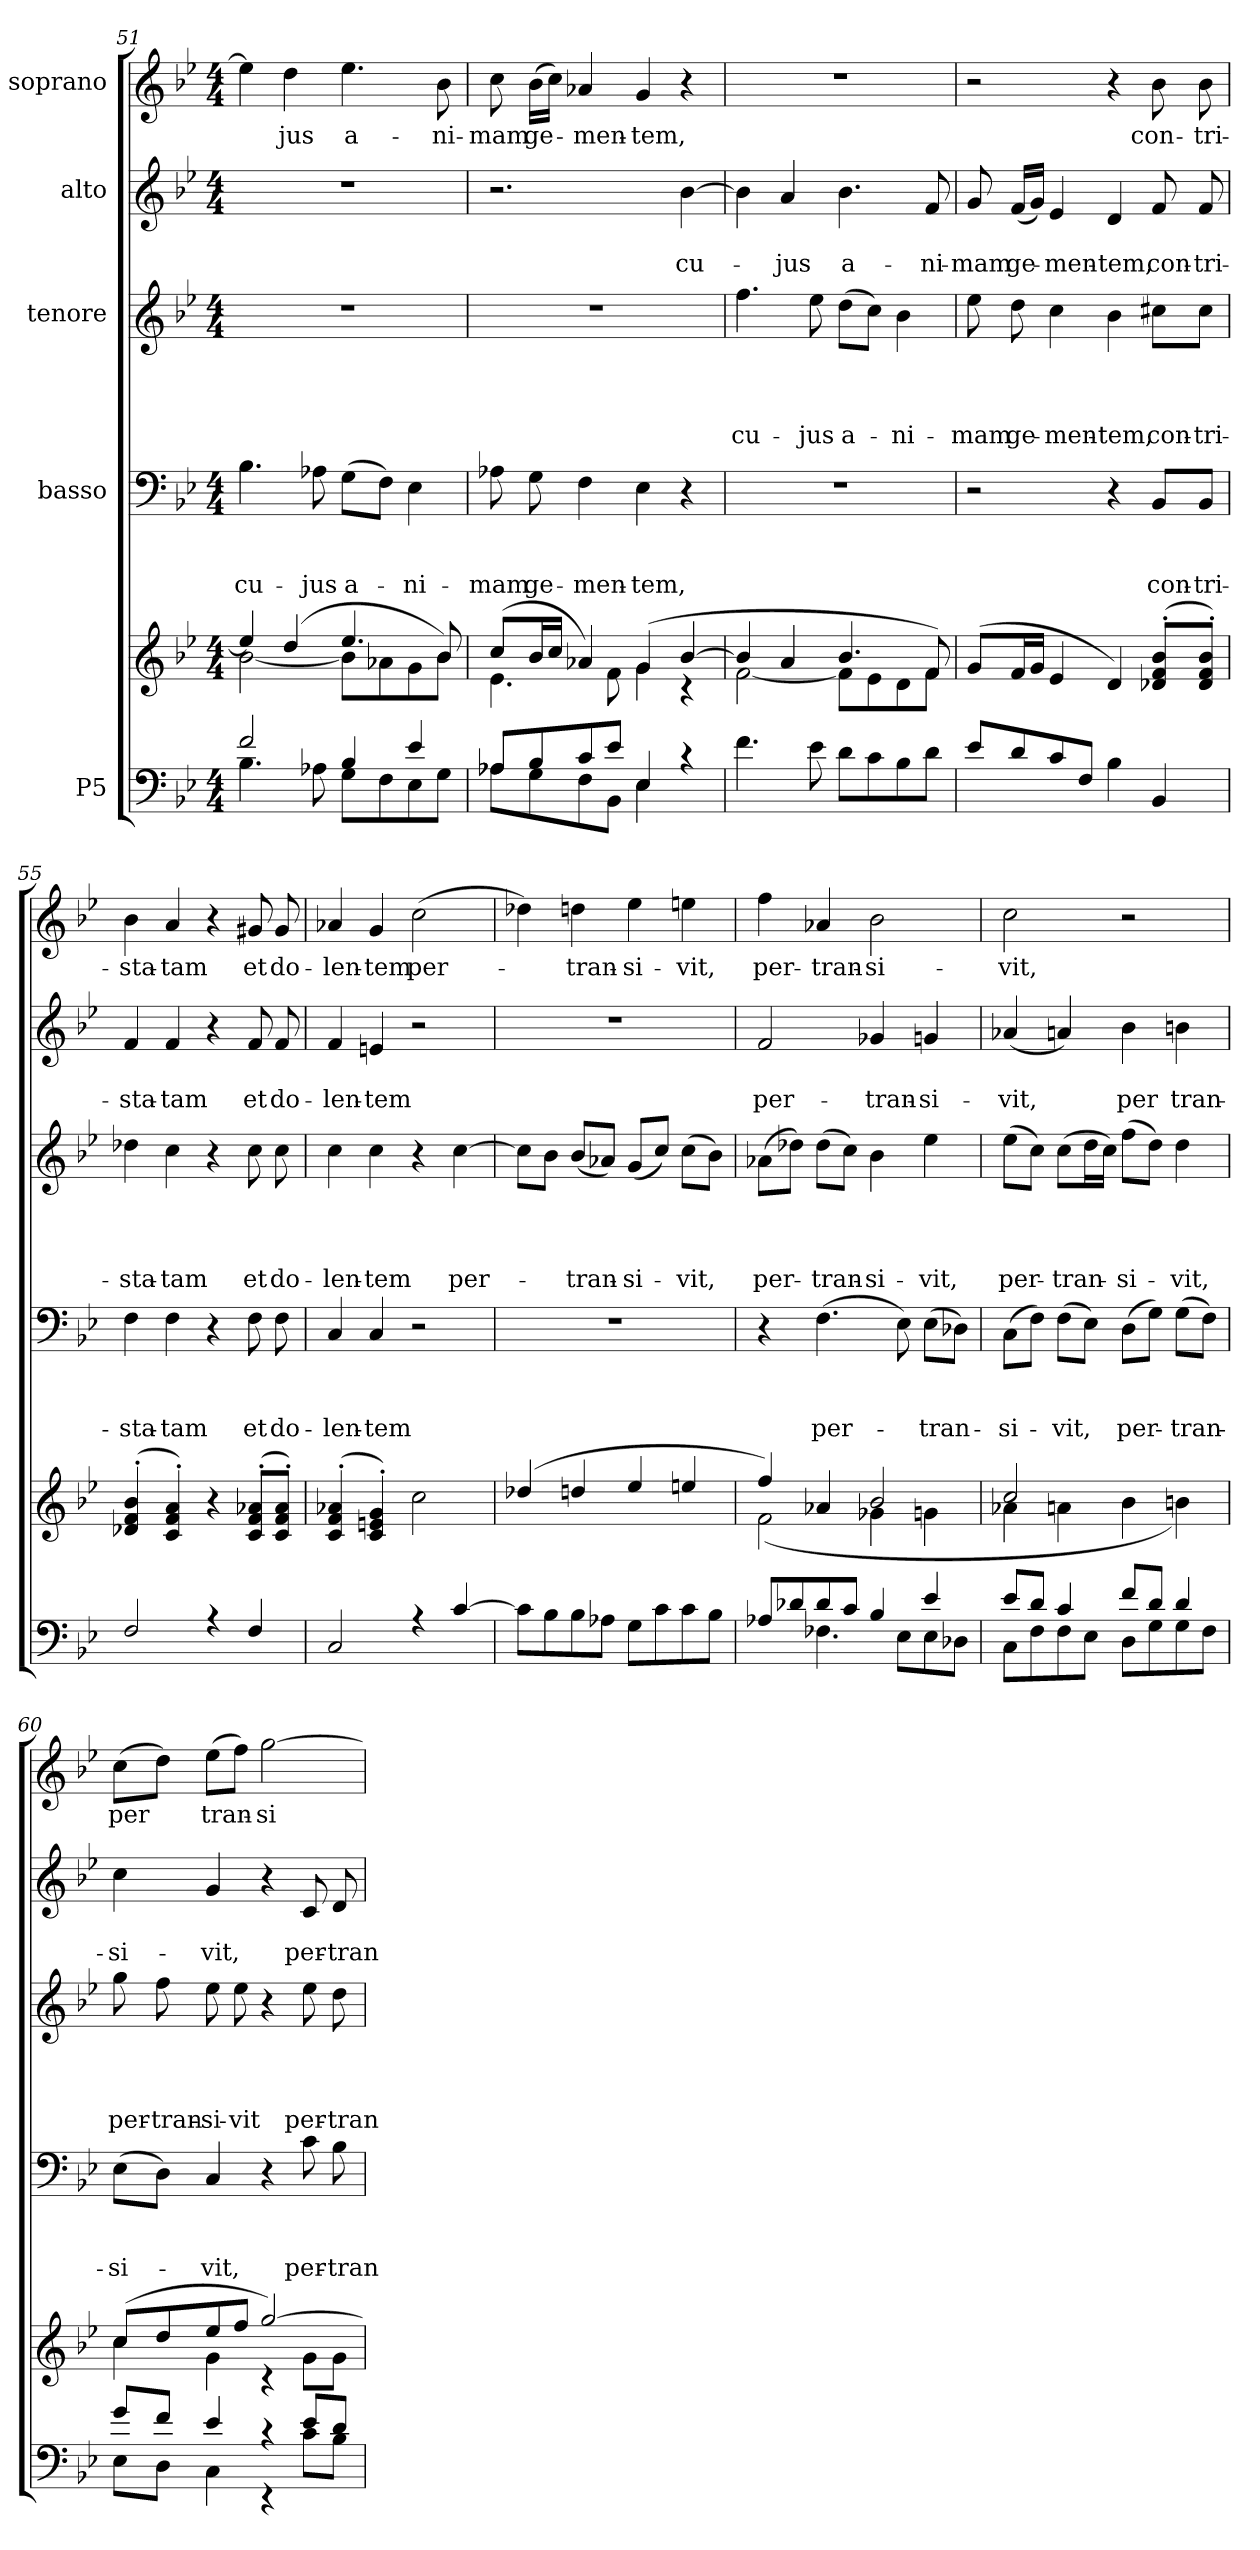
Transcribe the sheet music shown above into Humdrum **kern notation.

**kern	**kern	**kern	**text	**text	**text	**kern	**text	**text	**text	**text	**kern	**text	**text	**kern	**text
*part5	*part5	*part4	*part4	*part4	*part4	*part3	*part3	*part3	*part3	*part3	*part2	*part2	*part2	*part1	*part1
*staff6	*staff5	*staff4	*staff4	*staff4	*staff4	*staff3	*staff3	*staff3	*staff3	*staff3	*staff2	*staff2	*staff2	*staff1	*staff1
*I"P5	*	*I"basso	*	*	*	*I"tenore	*	*	*	*	*I"alto	*	*	*I"soprano	*
*clefF4	*clefG2	*clefF4	*	*	*	*clefG2	*	*	*	*	*clefG2	*	*	*clefG2	*
*	*	*	*	*	*	*ITrd7c12	*	*	*	*	*	*	*	*	*
*k[b-e-]	*k[b-e-]	*k[b-e-]	*	*	*	*k[b-e-]	*	*	*	*	*k[b-e-]	*	*	*k[b-e-]	*
*B-:	*B-:	*B-:	*	*	*	*B-:	*	*	*	*	*B-:	*	*	*B-:	*
*M4/4	*M4/4	*M4/4	*	*	*	*M4/4	*	*	*	*	*M4/4	*	*	*M4/4	*
=51	=51	=51	=51	=51	=51	=51	=51	=51	=51	=51	=51	=51	=51	=51	=51
*^	*^	*	*	*	*	*	*	*	*	*	*	*	*	*	*
*	*	*	*^	*	*	*	*	*	*	*	*	*	*	*	*	*	*
!	!	!	!	!	!	!	!	!LO:LY:b	!	!	!	!	!	!	!	!	!	!
2f/	4.B-\	4ee-/]	[<2b-\	1ryy	4.B-\	.	.	cu-	1r	.	.	.	.	1r	.	.	4ee-\]	.
!	!	!	!	!	!	!	!	!	!	!	!	!	!	!	!	!	!	!LO:LY:b
.	.	(>4dd/	.	.	.	.	.	.	.	.	.	.	.	.	.	.	4dd\	-jus
!	!	!	!	!	!	!	!	!LO:LY:b	!	!	!	!	!	!	!	!	!	!
.	8A-X\	.	.	.	8A-X\	.	.	-jus	.	.	.	.	.	.	.	.	.	.
!	!	!	!	!	!	!	!	!LO:LY:b	!	!	!	!	!	!	!	!	!	!LO:LY:b
4B-/	8G\L	4.ee-/	8b-\L]	.	(>8G\L	.	.	a-	.	.	.	.	.	.	.	.	4.ee-\	a-
.	8F\	.	8a-X\	.	8F\J)	.	.	.	.	.	.	.	.	.	.	.	.	.
!	!	!	!	!	!	!	!	!LO:LY:b	!	!	!	!	!	!	!	!	!	!
4e-/	8E-\	.	8g\	.	4E-\	.	.	-ni-	.	.	.	.	.	.	.	.	.	.
!	!	!	!	!	!	!	!	!	!	!	!	!	!	!	!	!	!	!LO:LY:b
.	8G\J	8b-/)	8b-\J	.	.	.	.	.	.	.	.	.	.	.	.	.	8b-\	-ni-
=52	=52	=52	=52	=52	=52	=52	=52	=52	=52	=52	=52	=52	=52	=52	=52	=52	=52	=52
!	!	!	!	!	!	!	!	!LO:LY:b	!	!	!	!	!	!	!	!	!	!LO:LY:b
8A-X/L	8A-X\L	(>8cc/L	4.e-\	1ryy	8A-X\	.	.	-mam	1r	.	.	.	.	2.r	.	.	8cc\	-mam
!	!	!	!	!	!	!	!	!LO:LY:b	!	!	!	!	!	!	!	!	!	!LO:LY:b
8B-/	8G\	16b-/L	.	.	8G\	.	.	ge-	.	.	.	.	.	.	.	.	(>16b-\LL	ge-
.	.	16cc/JJ	.	.	.	.	.	.	.	.	.	.	.	.	.	.	16cc\JJ)	.
!	!	!	!	!	!	!	!	!LO:LY:b	!	!	!	!	!	!	!	!	!	!LO:LY:b
8c/	8F\	4a-X/)	.	.	4F\	.	.	-men-	.	.	.	.	.	.	.	.	4a-X/	-men-
8e-/J	8BB-\J	.	8f\	.	.	.	.	.	.	.	.	.	.	.	.	.	.	.
!	!	!	!	!	!	!	!	!LO:LY:b	!	!	!	!	!	!	!	!	!	!LO:LY:b
4E-/	4E-\	(>4g/	4g\	.	4E-\	.	.	-tem,	.	.	.	.	.	.	.	.	4g/	-tem,
!	!	!	!	!	!	!	!	!	!	!	!	!	!	!	!	!LO:LY:b	!	!
4rc	4ryy	[>4b-/	4rc	.	4r	.	.	.	.	.	.	.	.	[>4b-\	.	cu-	4r	.
!!LO:LB:g=z
=53	=53	=53	=53	=53	=53	=53	=53	=53	=53	=53	=53	=53	=53	=53	=53	=53	=53	=53
!	!	!	!	!	!	!	!	!	!	!	!	!	!LO:LY:b	!	!	!	!	!
1ryy	4.f\	4b-/]	[<2f\	1ryy	1r	.	.	.	4.f\	.	.	.	cu-	4b-\]	.	.	1r	.
!	!	!	!	!	!	!	!	!	!	!	!	!	!	!	!	!LO:LY:b	!	!
.	.	4a/	.	.	.	.	.	.	.	.	.	.	.	4a/	.	-jus	.	.
!	!	!	!	!	!	!	!	!	!	!	!	!	!LO:LY:b	!	!	!	!	!
.	8e-\	.	.	.	.	.	.	.	8e-\	.	.	.	-jus	.	.	.	.	.
!	!	!	!	!	!	!	!	!	!	!	!	!	!LO:LY:b	!	!	!LO:LY:b	!	!
.	8d\L	4.b-/	8f\L]	.	.	.	.	.	(>8d\L	.	.	.	a-	4.b-\	.	a-	.	.
.	8c\	.	8e-\	.	.	.	.	.	8c\J)	.	.	.	.	.	.	.	.	.
!	!	!	!	!	!	!	!	!	!	!	!	!	!LO:LY:b	!	!	!	!	!
.	8B-\	.	8d\	.	.	.	.	.	4B-\	.	.	.	-ni-	.	.	.	.	.
!	!	!	!	!	!	!	!	!	!	!	!	!	!	!	!	!LO:LY:b	!	!
.	8d\J	8f/)	8f\J	.	.	.	.	.	.	.	.	.	.	8f/	.	-ni-	.	.
=54	=54	=54	=54	=54	=54	=54	=54	=54	=54	=54	=54	=54	=54	=54	=54	=54	=54	=54
!	!	!	!	!	!	!	!	!	!	!	!	!	!LO:LY:b	!	!	!LO:LY:b	!	!
8e-/L	1ryy	(>8g/L	1ryy	1ryy	2r	.	.	.	8e-\	.	.	.	-mam	8g/	.	-mam	2r	.
!	!	!	!	!	!	!	!	!	!	!	!	!	!LO:LY:b	!	!	!LO:LY:b	!	!
8d/	.	16f/L	.	.	.	.	.	.	8d\	.	.	.	ge-	(<16f/LL	.	ge-	.	.
.	.	16g/JJ	.	.	.	.	.	.	.	.	.	.	.	16g/JJ)	.	.	.	.
!	!	!	!	!	!	!	!	!	!	!	!	!	!LO:LY:b	!	!	!LO:LY:b	!	!
8c/	.	4e-/	.	.	.	.	.	.	4c\	.	.	.	-men-	4e-/	.	-men-	.	.
8F/J	.	.	.	.	.	.	.	.	.	.	.	.	.	.	.	.	.	.
!	!	!	!	!	!	!	!	!	!	!	!	!	!LO:LY:b	!	!	!LO:LY:b	!	!
4B-\	.	4d/)	.	.	4r	.	.	.	4B-\	.	.	.	-tem,	4d/	.	-tem,	4r	.
!	!	!	!	!	!	!	!	!LO:LY:b	!	!	!	!	!LO:LY:b	!	!	!LO:LY:b	!	!LO:LY:b
4BB-/	.	(>8d-X/'> 8f/'> 8b-/'>L	.	.	8BB-/L	.	.	con-	8c#X\L	.	.	.	con-	8f/	.	con-	8b-\	con-
!	!	!	!	!	!	!	!	!LO:LY:b	!	!	!	!	!LO:LY:b	!	!	!LO:LY:b	!	!LO:LY:b
.	.	8d-/'> 8f/'> 8b-/'>J)	.	.	8BB-/J	.	.	-tri-	8c#\J	.	.	.	-tri-	8f/	.	-tri-	8b-\	-tri-
=55	=55	=55	=55	=55	=55	=55	=55	=55	=55	=55	=55	=55	=55	=55	=55	=55	=55	=55
!	!	!	!	!	!	!	!	!LO:LY:b	!	!	!	!	!LO:LY:b	!	!	!LO:LY:b	!	!LO:LY:b
2F/	1ryy	(<4d-X/'> 4f/'> 4b-/'>	1ryy	1ryy	4F\	.	.	-sta-	4d-X\	.	.	.	-sta-	4f/	.	-sta-	4b-\	-sta-
!	!	!	!	!	!	!	!	!LO:LY:b	!	!	!	!	!LO:LY:b	!	!	!LO:LY:b	!	!LO:LY:b
.	.	4c/'> 4f/'> 4a/'>)	.	.	4F\	.	.	-tam	4c\	.	.	.	-tam	4f/	.	-tam	4a/	-tam
4r	.	4r	.	.	4r	.	.	.	4r	.	.	.	.	4r	.	.	4r	.
!	!	!	!	!	!	!	!	!LO:LY:b	!	!	!	!	!LO:LY:b	!	!	!LO:LY:b	!	!LO:LY:b
4F/	.	(<8c/'> 8f/'> 8a-X/'>L	.	.	8F\	.	.	et	8c\	.	.	.	et	8f/	.	et	8g#X/	et
!	!	!	!	!	!	!	!	!LO:LY:b	!	!	!	!	!LO:LY:b	!	!	!LO:LY:b	!	!LO:LY:b
.	.	8c/'> 8f/'> 8a-/'>J)	.	.	8F\	.	.	do-	8c\	.	.	.	do-	8f/	.	do-	8g#/	do-
=56	=56	=56	=56	=56	=56	=56	=56	=56	=56	=56	=56	=56	=56	=56	=56	=56	=56	=56
!	!	!	!	!	!	!	!	!LO:LY:b	!	!	!	!	!LO:LY:b	!	!	!LO:LY:b	!	!LO:LY:b
2C/	1ryy	(<4c/'> 4f/'> 4a-X/'>	1ryy	1ryy	4C/	.	.	-len-	4c\	.	.	.	-len-	4f/	.	-len-	4a-X/	-len-
!	!	!	!	!	!	!	!	!LO:LY:b	!	!	!	!	!LO:LY:b	!	!	!LO:LY:b	!	!LO:LY:b
.	.	4c/'> 4en/'> 4g/'>)	.	.	4C/	.	.	-tem	4c\	.	.	.	-tem	4en/	.	-tem	4g/	-tem
!	!	!	!	!	!	!	!	!	!	!	!	!	!	!	!	!	!	!LO:LY:b
4r	.	2cc\	.	.	2r	.	.	.	4r	.	.	.	.	2r	.	.	(>2cc\	per-
!	!	!	!	!	!	!	!	!	!	!	!	!	!LO:LY:b	!	!	!	!	!
[>4c/	.	.	.	.	.	.	.	.	[>4c\	.	.	.	per-	.	.	.	.	.
=57	=57	=57	=57	=57	=57	=57	=57	=57	=57	=57	=57	=57	=57	=57	=57	=57	=57	=57
8c\L]	1ryy	(>4dd-X/	1ryy	1ryy	1r	.	.	.	8c\L]	.	.	.	.	1r	.	.	4dd-X\)	.
8B-\	.	.	.	.	.	.	.	.	8B-\J	.	.	.	.	.	.	.	.	.
!	!	!	!	!	!	!	!	!	!	!	!	!	!LO:LY:b	!	!	!	!	!LO:LY:b
8B-\	.	4ddn/	.	.	.	.	.	.	(<8B-/L	.	.	.	-tran-	.	.	.	4ddn\	-tran-
8A-X\J	.	.	.	.	.	.	.	.	8A-X/J)	.	.	.	.	.	.	.	.	.
!	!	!	!	!	!	!	!	!	!	!	!	!	!LO:LY:b	!	!	!	!	!LO:LY:b
8G\L	.	4ee-/	.	.	.	.	.	.	(<8G/L	.	.	.	-si-	.	.	.	4ee-\	-si-
8c\	.	.	.	.	.	.	.	.	8c/J)	.	.	.	.	.	.	.	.	.
!	!	!	!	!	!	!	!	!	!	!	!	!	!LO:LY:b	!	!	!	!	!LO:LY:b
8c\	.	4een/	.	.	.	.	.	.	(>8c\L	.	.	.	-vit,	.	.	.	4een\	-vit,
8B-\J	.	.	.	.	.	.	.	.	8B-\J)	.	.	.	.	.	.	.	.	.
!!LO:PB:g=z
=58	=58	=58	=58	=58	=58	=58	=58	=58	=58	=58	=58	=58	=58	=58	=58	=58	=58	=58
!	!	!	!	!	!	!	!	!	!	!	!	!	!LO:LY:b	!	!	!LO:LY:b	!	!LO:LY:b
8A-X/L	4ryy	4ff/)	(>2f\	1ryy	4r	.	.	.	(>8A-X\L	.	.	.	per-	2f/	.	per-	4ff\	per-
8d-X/	.	.	.	.	.	.	.	.	8d-X\J)	.	.	.	.	.	.	.	.	.
!	!	!	!	!	!	!	!	!LO:LY:b	!	!	!	!	!LO:LY:b	!	!	!	!	!LO:LY:b
8d-/	4.F-X\	4a-X/	.	.	(>4.F\	.	.	per-	(>8d-\L	.	.	.	-tran-	.	.	.	4a-X/	-tran-
8c/J	.	.	.	.	.	.	.	.	8c\J)	.	.	.	.	.	.	.	.	.
!	!	!	!	!	!	!	!	!	!	!	!	!	!LO:LY:b	!	!	!LO:LY:b	!	!LO:LY:b
4B-/	.	2b-/	4g-X\	.	.	.	.	.	4B-\	.	.	.	-si-	4g-X/	.	-tran-	2b-\	-si-
.	8E-\L	.	.	.	8E-\)	.	.	.	.	.	.	.	.	.	.	.	.	.
!	!	!	!	!	!	!	!	!LO:LY:b	!	!	!	!	!LO:LY:b	!	!	!LO:LY:b	!	!
4e-/	8E-\	.	4gn\	.	(>8E-\L	.	.	-tran-	4e-\	.	.	.	-vit,	4gn/	.	-si-	.	.
.	8D-X\J	.	.	.	8D-X\J)	.	.	.	.	.	.	.	.	.	.	.	.	.
=59	=59	=59	=59	=59	=59	=59	=59	=59	=59	=59	=59	=59	=59	=59	=59	=59	=59	=59
!	!	!	!	!	!	!	!	!LO:LY:b	!	!	!	!	!LO:LY:b	!	!	!LO:LY:b	!	!LO:LY:b
8e-/L	8C\L	2cc/	4a-X\	1ryy	(>8C\L	.	.	-si-	(>8e-\L	.	.	.	per-	(<4a-X/	.	-vit,	2cc\	-vit,
8d/J	8F\	.	.	.	8F\J)	.	.	.	8c\J)	.	.	.	.	.	.	.	.	.
!	!	!	!	!	!	!	!	!LO:LY:b	!	!	!	!	!LO:LY:b	!	!	!	!	!
4c/	8F\	.	4an\	.	(>8F\L	.	.	-vit,	(>8c\L	.	.	.	-tran-	4an/)	.	.	.	.
.	8E-\J	.	.	.	8E-\J)	.	.	.	16d\L	.	.	.	.	.	.	.	.	.
.	.	.	.	.	.	.	.	.	16c\JJ)	.	.	.	.	.	.	.	.	.
!	!	!	!	!	!	!	!	!LO:LY:b	!	!	!	!	!LO:LY:b	!	!	!LO:LY:b	!	!
8f/L	8D\L	2ryy	4b-\	.	(>8D\L	.	.	per-	(>8f\L	.	.	.	-si-	4b-\	.	per	2r	.
8d/J	8G\	.	.	.	8G\J)	.	.	.	8d\J)	.	.	.	.	.	.	.	.	.
!	!	!	!	!	!	!	!	!LO:LY:b	!	!	!	!	!LO:LY:b	!	!	!LO:LY:b	!	!
4d/	8G\	.	4bn\)	.	(>8G\L	.	.	-tran-	4d\	.	.	.	-vit,	4bn\	.	tran-	.	.
.	8F\J	.	.	.	8F\J)	.	.	.	.	.	.	.	.	.	.	.	.	.
=60	=60	=60	=60	=60	=60	=60	=60	=60	=60	=60	=60	=60	=60	=60	=60	=60	=60	=60
!	!	!	!	!	!	!	!	!LO:LY:b	!	!	!	!	!LO:LY:b	!	!	!LO:LY:b	!	!LO:LY:b
8g/L	8E-\L	(>8cc/L	4cc\	1ryy	(>8E-\L	.	.	-si-	8g\	.	.	.	per-	4cc\	.	-si-	(>8cc\L	per
!	!	!	!	!	!	!	!	!	!	!	!	!	!LO:LY:b	!	!	!	!	!
8f/J	8D\J	8dd/	.	.	8D\J)	.	.	.	8f\	.	.	.	-tran-	.	.	.	8dd\J)	.
!	!	!	!	!	!	!	!	!LO:LY:b	!	!	!	!	!LO:LY:b	!	!	!LO:LY:b	!	!LO:LY:b
4e-/	4C\	8ee-/	4g\	.	4C/	.	.	-vit,	8e-\	.	.	.	-si-	4g/	.	-vit,	(>8ee-\L	tran-
!	!	!	!	!	!	!	!	!	!	!	!	!	!LO:LY:b	!	!	!	!	!
.	.	8ff/J	.	.	.	.	.	.	8e-\	.	.	.	-vit	.	.	.	8ff\J)	.
!	!	!	!	!	!	!	!	!	!	!	!	!	!	!	!	!	!	!LO:LY:b
4rc	4rEE	[>2gg/)	4rc	.	4r	.	.	.	4r	.	.	.	.	4r	.	.	[>2gg\	-si-
!	!	!	!	!	!	!	!	!LO:LY:b	!	!	!	!	!LO:LY:b	!	!	!LO:LY:b	!	!
8e-/L	8c\L	.	8g\L	.	8c\	.	.	per-	8e-\	.	.	.	per-	8c/	.	per-	.	.
!	!	!	!	!	!	!	!	!LO:LY:b	!	!	!	!	!LO:LY:b	!	!	!LO:LY:b	!	!
8d/J	8B-\J	.	8g\J	.	8B-\	.	.	-tran-	8d\	.	.	.	-tran-	8d/	.	-tran-	.	.
*v	*v	*	*	*	*	*	*	*	*	*	*	*	*	*	*	*	*	*
*	*v	*v	*v	*	*	*	*	*	*	*	*	*	*	*	*	*	*
=	=	=	=	=	=	=	=	=	=	=	=	=	=	=	=
*-	*-	*-	*-	*-	*-	*-	*-	*-	*-	*-	*-	*-	*-	*-	*-
